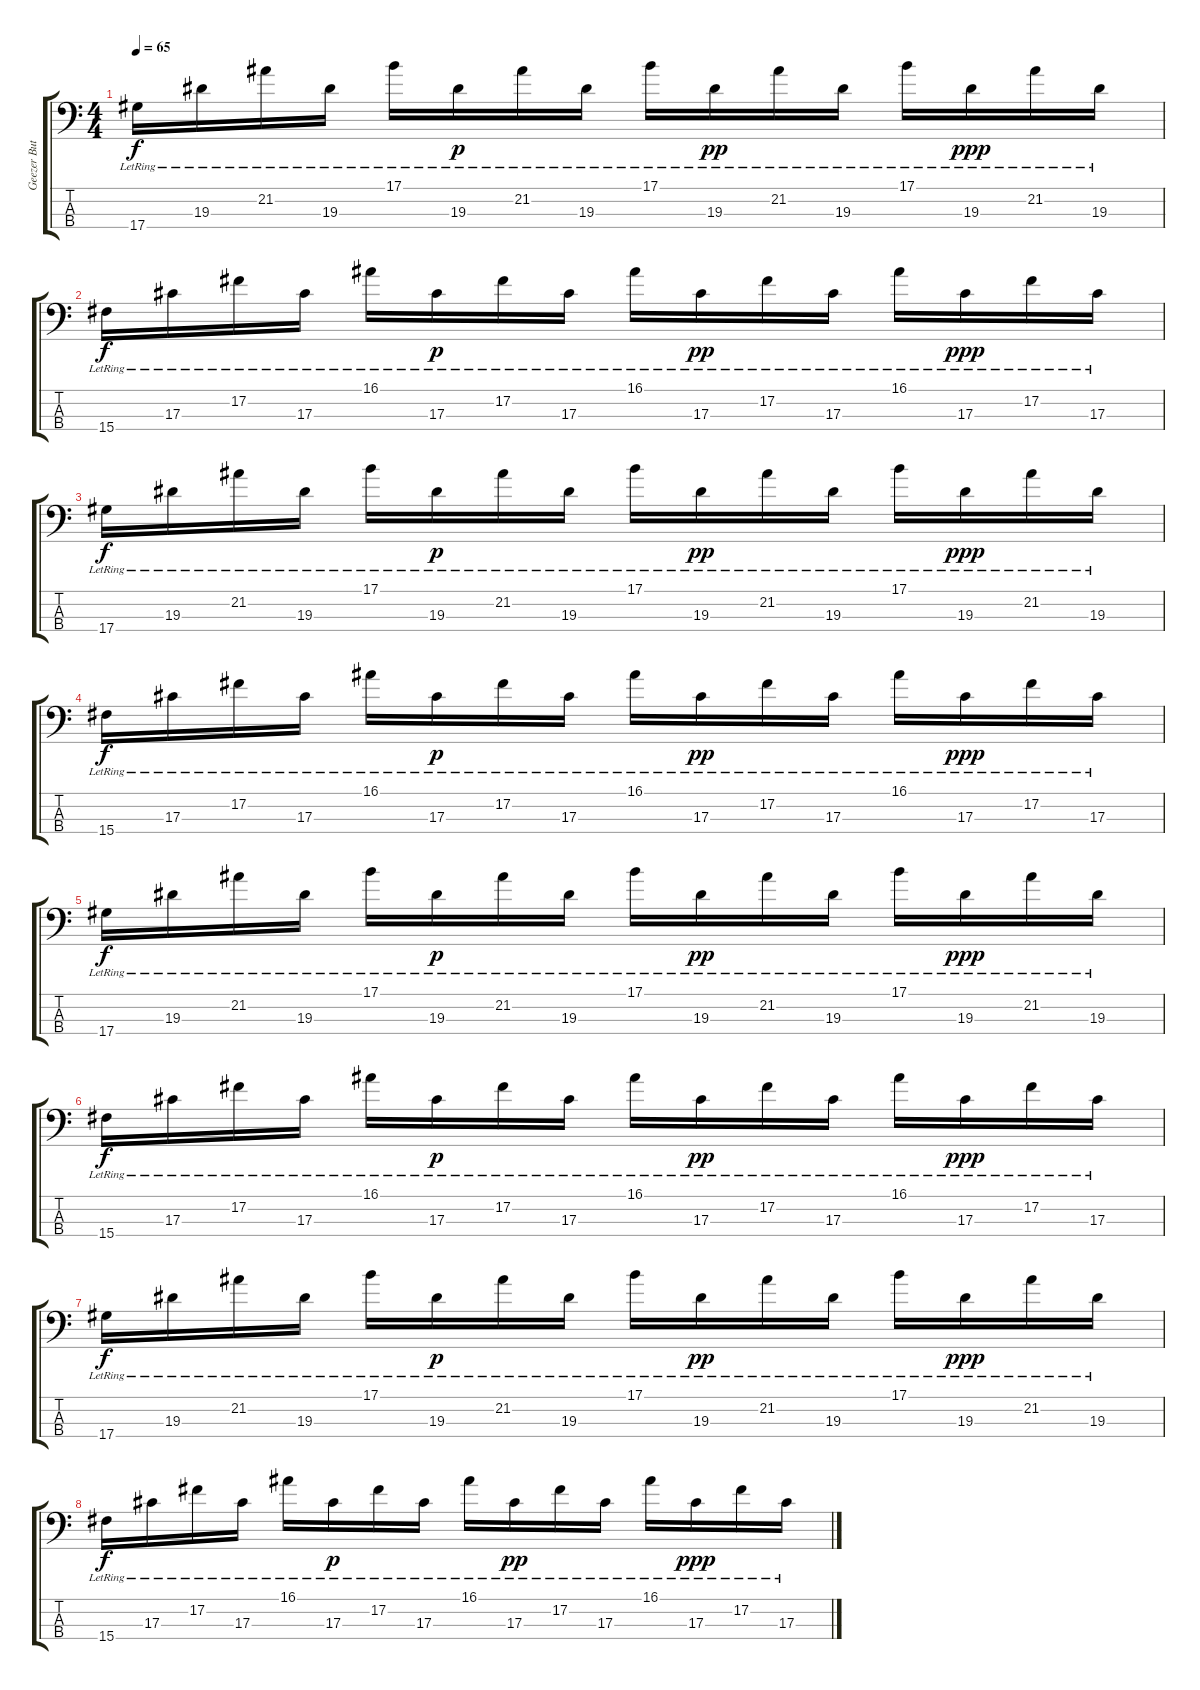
\track ("Geezer Butler" "Geezer But") {instrument electricbassfinger}
\staff {score tabs}
\tuning (Gb2 Db2 Ab1 Eb1) {hide}
\ts (4 4)
\tempo 65
\clef f4
\ks c
17.4{lr}.16{dy f} 19.3{lr}.16 21.2{lr}.16 19.3{lr}.16 17.1{lr}.16 19.3{lr}.16{dy p} 21.2{lr}.16 19.3{lr}.16 17.1{lr}.16 19.3{lr}.16{dy pp} 21.2{lr}.16 19.3{lr}.16 17.1{lr}.16 19.3{lr}.16{dy ppp} 21.2{lr}.16 19.3{lr}.16 |
\ks aminor
15.4{lr}.16{dy f} 17.3{lr}.16 17.2{lr}.16 17.3{lr}.16 16.1{lr}.16 17.3{lr}.16{dy p} 17.2{lr}.16 17.3{lr}.16 16.1{lr}.16 17.3{lr}.16{dy pp} 17.2{lr}.16 17.3{lr}.16 16.1{lr}.16 17.3{lr}.16{dy ppp} 17.2{lr}.16 17.3{lr}.16 |
\ks c
17.4{lr}.16{dy f} 19.3{lr}.16 21.2{lr}.16 19.3{lr}.16 17.1{lr}.16 19.3{lr}.16{dy p} 21.2{lr}.16 19.3{lr}.16 17.1{lr}.16 19.3{lr}.16{dy pp} 21.2{lr}.16 19.3{lr}.16 17.1{lr}.16 19.3{lr}.16{dy ppp} 21.2{lr}.16 19.3{lr}.16 |
\ks aminor
15.4{lr}.16{dy f} 17.3{lr}.16 17.2{lr}.16 17.3{lr}.16 16.1{lr}.16 17.3{lr}.16{dy p} 17.2{lr}.16 17.3{lr}.16 16.1{lr}.16 17.3{lr}.16{dy pp} 17.2{lr}.16 17.3{lr}.16 16.1{lr}.16 17.3{lr}.16{dy ppp} 17.2{lr}.16 17.3{lr}.16 |
\ks c
17.4{lr}.16{dy f} 19.3{lr}.16 21.2{lr}.16 19.3{lr}.16 17.1{lr}.16 19.3{lr}.16{dy p} 21.2{lr}.16 19.3{lr}.16 17.1{lr}.16 19.3{lr}.16{dy pp} 21.2{lr}.16 19.3{lr}.16 17.1{lr}.16 19.3{lr}.16{dy ppp} 21.2{lr}.16 19.3{lr}.16 |
\ks aminor
15.4{lr}.16{dy f} 17.3{lr}.16 17.2{lr}.16 17.3{lr}.16 16.1{lr}.16 17.3{lr}.16{dy p} 17.2{lr}.16 17.3{lr}.16 16.1{lr}.16 17.3{lr}.16{dy pp} 17.2{lr}.16 17.3{lr}.16 16.1{lr}.16 17.3{lr}.16{dy ppp} 17.2{lr}.16 17.3{lr}.16 |
\ks c
17.4{lr}.16{dy f} 19.3{lr}.16 21.2{lr}.16 19.3{lr}.16 17.1{lr}.16 19.3{lr}.16{dy p} 21.2{lr}.16 19.3{lr}.16 17.1{lr}.16 19.3{lr}.16{dy pp} 21.2{lr}.16 19.3{lr}.16 17.1{lr}.16 19.3{lr}.16{dy ppp} 21.2{lr}.16 19.3{lr}.16 |
\ks aminor
15.4{lr}.16{dy f} 17.3{lr}.16 17.2{lr}.16 17.3{lr}.16 16.1{lr}.16 17.3{lr}.16{dy p} 17.2{lr}.16 17.3{lr}.16 16.1{lr}.16 17.3{lr}.16{dy pp} 17.2{lr}.16 17.3{lr}.16 16.1{lr}.16 17.3{lr}.16{dy ppp} 17.2{lr}.16 17.3{lr}.16
